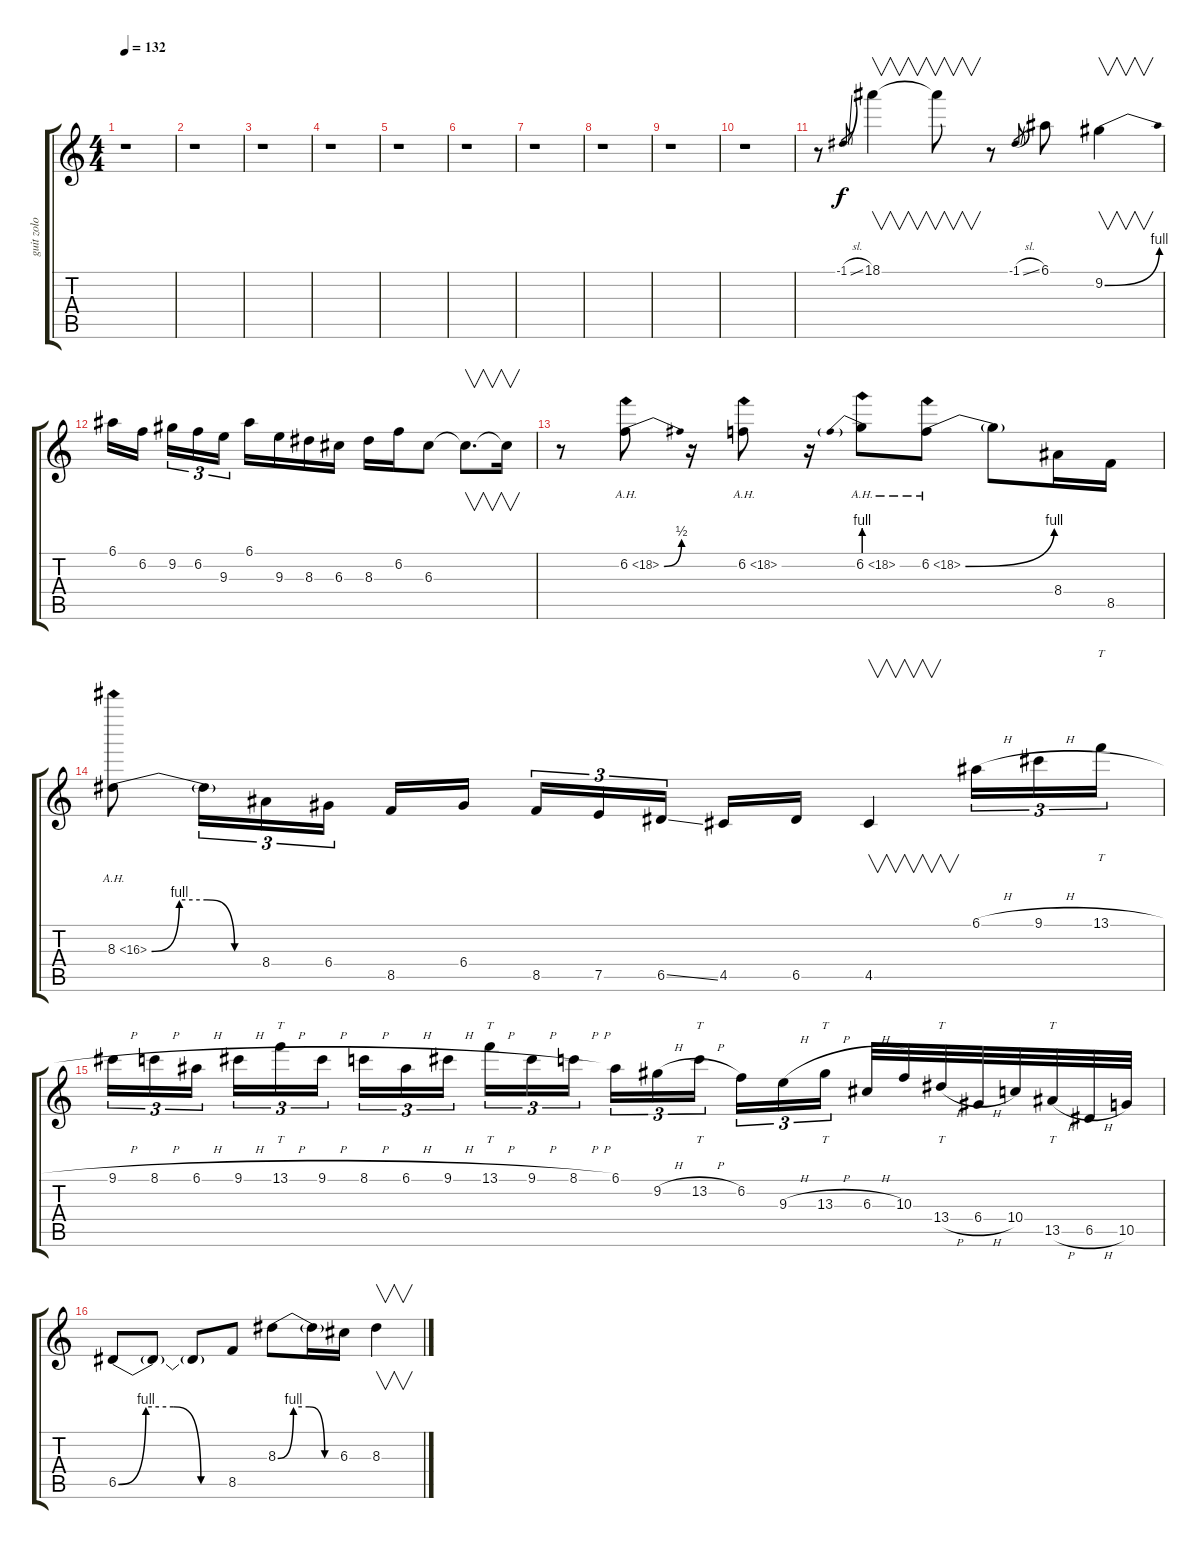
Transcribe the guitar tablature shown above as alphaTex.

\track ("guit zolo" "guit zolo") {instrument overdrivenguitar}
\staff {score tabs}
\tuning (E4 B3 G3 D3 A2 E2) {hide}
\ts (4 4)
\tempo 132
\clef g2
\ks c
r.1{dy f} |
r.1 |
r.1 |
r.1 |
r.1 |
r.1 |
r.1 |
r.1 |
r.1 |
r.1 |
r.8 -1.1{sl}.8{gr} 18.1.4{v} 18.1{t}.8{v} r.8 -1.1{sl}.8{gr} 6.1.8 9.2{be (bend 0 0 60 4)}.4{v} |
6.1.16 6.2.16 9.2.16{tu (3 2)} 6.2.16{tu (3 2)} 9.3.16{tu (3 2)} 6.1.16 9.3.16 8.3.16 6.3.16 8.3.16 6.2.16 6.3.8 6.3{t}.8{v d} 6.3{t}.16{v} |
r.8 6.2{be (bend 0 0 60 2) ah 12}.8 r.16 6.2{ah 12}.8 r.16 6.2{be (prebend 0 4 60 4) ah 12}.8 6.2{be (bend 0 0 60 4) ah 12}.8 6.2{t}.8 8.4.16 8.5.16 |
8.3{be (custom 0 0 15 4 30 4 45 0 60 0) ah 8}.8 8.3{t}.16{tu (3 2)} 8.4.16{tu (3 2)} 6.4.16{tu (3 2)} 8.5.16 6.4.16 8.5.16{tu (3 2)} 7.5.16{tu (3 2)} 6.5{ss}.16{tu (3 2)} 4.5.16 6.5.16 4.5.4{v} 6.1{h}.16{tu (3 2)} 9.1{h}.16{tu (3 2)} 13.1{h}.16{tt tu (3 2)} |
9.1{h}.16{tu (3 2)} 8.1{h}.16{tu (3 2)} 6.1{h}.16{tu (3 2)} 9.1{h}.16{tu (3 2)} 13.1{h}.16{tt tu (3 2)} 9.1{h}.16{tu (3 2)} 8.1{h}.16{tu (3 2)} 6.1{h}.16{tu (3 2)} 9.1{h}.16{tu (3 2)} 13.1{h}.16{tt tu (3 2)} 9.1{h}.16{tu (3 2)} 8.1{h}.16{tu (3 2)} 6.1.16{tu (3 2)} 9.2{h}.16{tu (3 2)} 13.2{h}.16{tt tu (3 2)} 6.2.16{tu (3 2)} 9.3{h}.16{tu (3 2)} 13.3{h}.16{tt tu (3 2)} 6.3{h}.32 10.3.32 13.4{h}.32{tt} 6.4{h}.32 10.4.32 13.5{h}.32{tt} 6.5{h}.32 10.5.32 |
6.5{be (custom 0 0 15 4 30 4 45 0 60 0)}.8 6.5{t}.8 6.5{t}.8 8.5.8 8.3{be (custom 0 0 15 4 30 4 45 0 60 0)}.8 8.3{t}.16 6.3.16 8.3.4{v}
